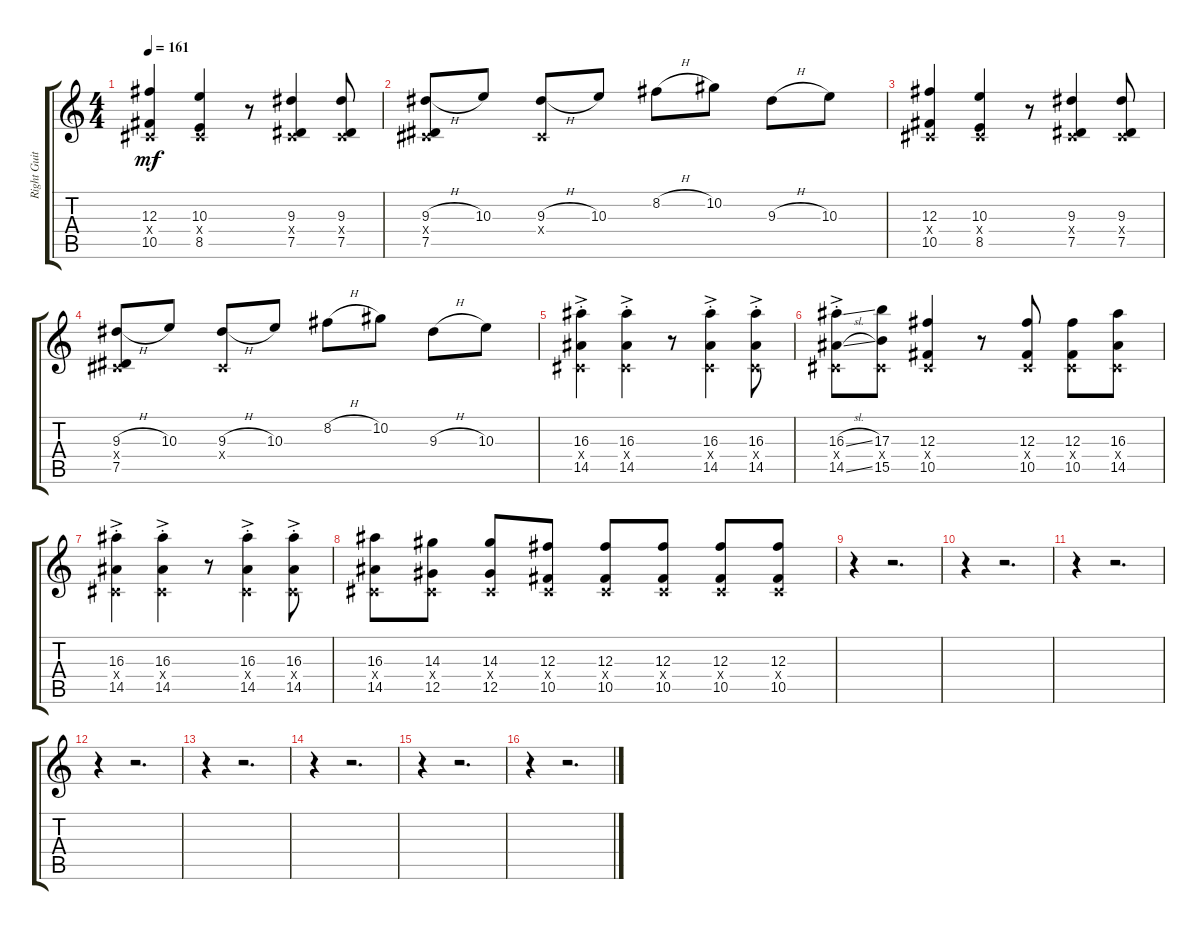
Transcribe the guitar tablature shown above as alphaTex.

\track ("Right Guitar" "Right Guit") {instrument overdrivenguitar}
\staff {score tabs}
\tuning (Eb4 Bb3 Gb3 Db3 Ab2 Eb2) {hide}
\ts (4 4)
\tempo 161
\clef g2
\ks c
(12.3 0.4{x} 10.5).4{dy mf} (10.3 0.4{x} 8.5).4 r.8 (9.3 0.4{x} 7.5).4 (9.3 0.4{x} 7.5).8 |
(9.3{h} 0.4{x} 7.5).8 10.3.8 (9.3{h} 0.4{x}).8 10.3.8 8.2{h}.8 10.2.8 9.3{h}.8 10.3.8 |
(12.3 0.4{x} 10.5).4 (10.3 0.4{x} 8.5).4 r.8 (9.3 0.4{x} 7.5).4 (9.3 0.4{x} 7.5).8 |
(9.3{h} 0.4{x} 7.5).8 10.3.8 (9.3{h} 0.4{x}).8 10.3.8 8.2{h}.8 10.2.8 9.3{h}.8 10.3.8 |
(16.3 0.4{ac st x} 14.5).4 (16.3 0.4{ac st x} 14.5).4 r.8 (16.3 0.4{ac st x} 14.5).4 (16.3 0.4{ac st x} 14.5).8 |
(16.3{sl} 0.4{ac st x} 14.5{sl}).8 (17.3 0.4{x} 15.5).8 (12.3 0.4{x} 10.5).4 r.8 (12.3 0.4{x} 10.5).8 (12.3 0.4{x} 10.5).8 (16.3 0.4{x} 14.5).8 |
(16.3 0.4{ac st x} 14.5).4 (16.3 0.4{ac st x} 14.5).4 r.8 (16.3 0.4{ac st x} 14.5).4 (16.3 0.4{ac st x} 14.5).8 |
(16.3 0.4{x} 14.5).8 (14.3 0.4{x} 12.5).8 (14.3 0.4{x} 12.5).8 (12.3 0.4{x} 10.5).8 (12.3 0.4{x} 10.5).8 (12.3 0.4{x} 10.5).8 (12.3 0.4{x} 10.5).8 (12.3 0.4{x} 10.5).8 |
r.4 r.2{d} |
r.4 r.2{d} |
r.4 r.2{d} |
r.4 r.2{d} |
r.4 r.2{d} |
r.4 r.2{d} |
r.4 r.2{d} |
r.4 r.2{d}
